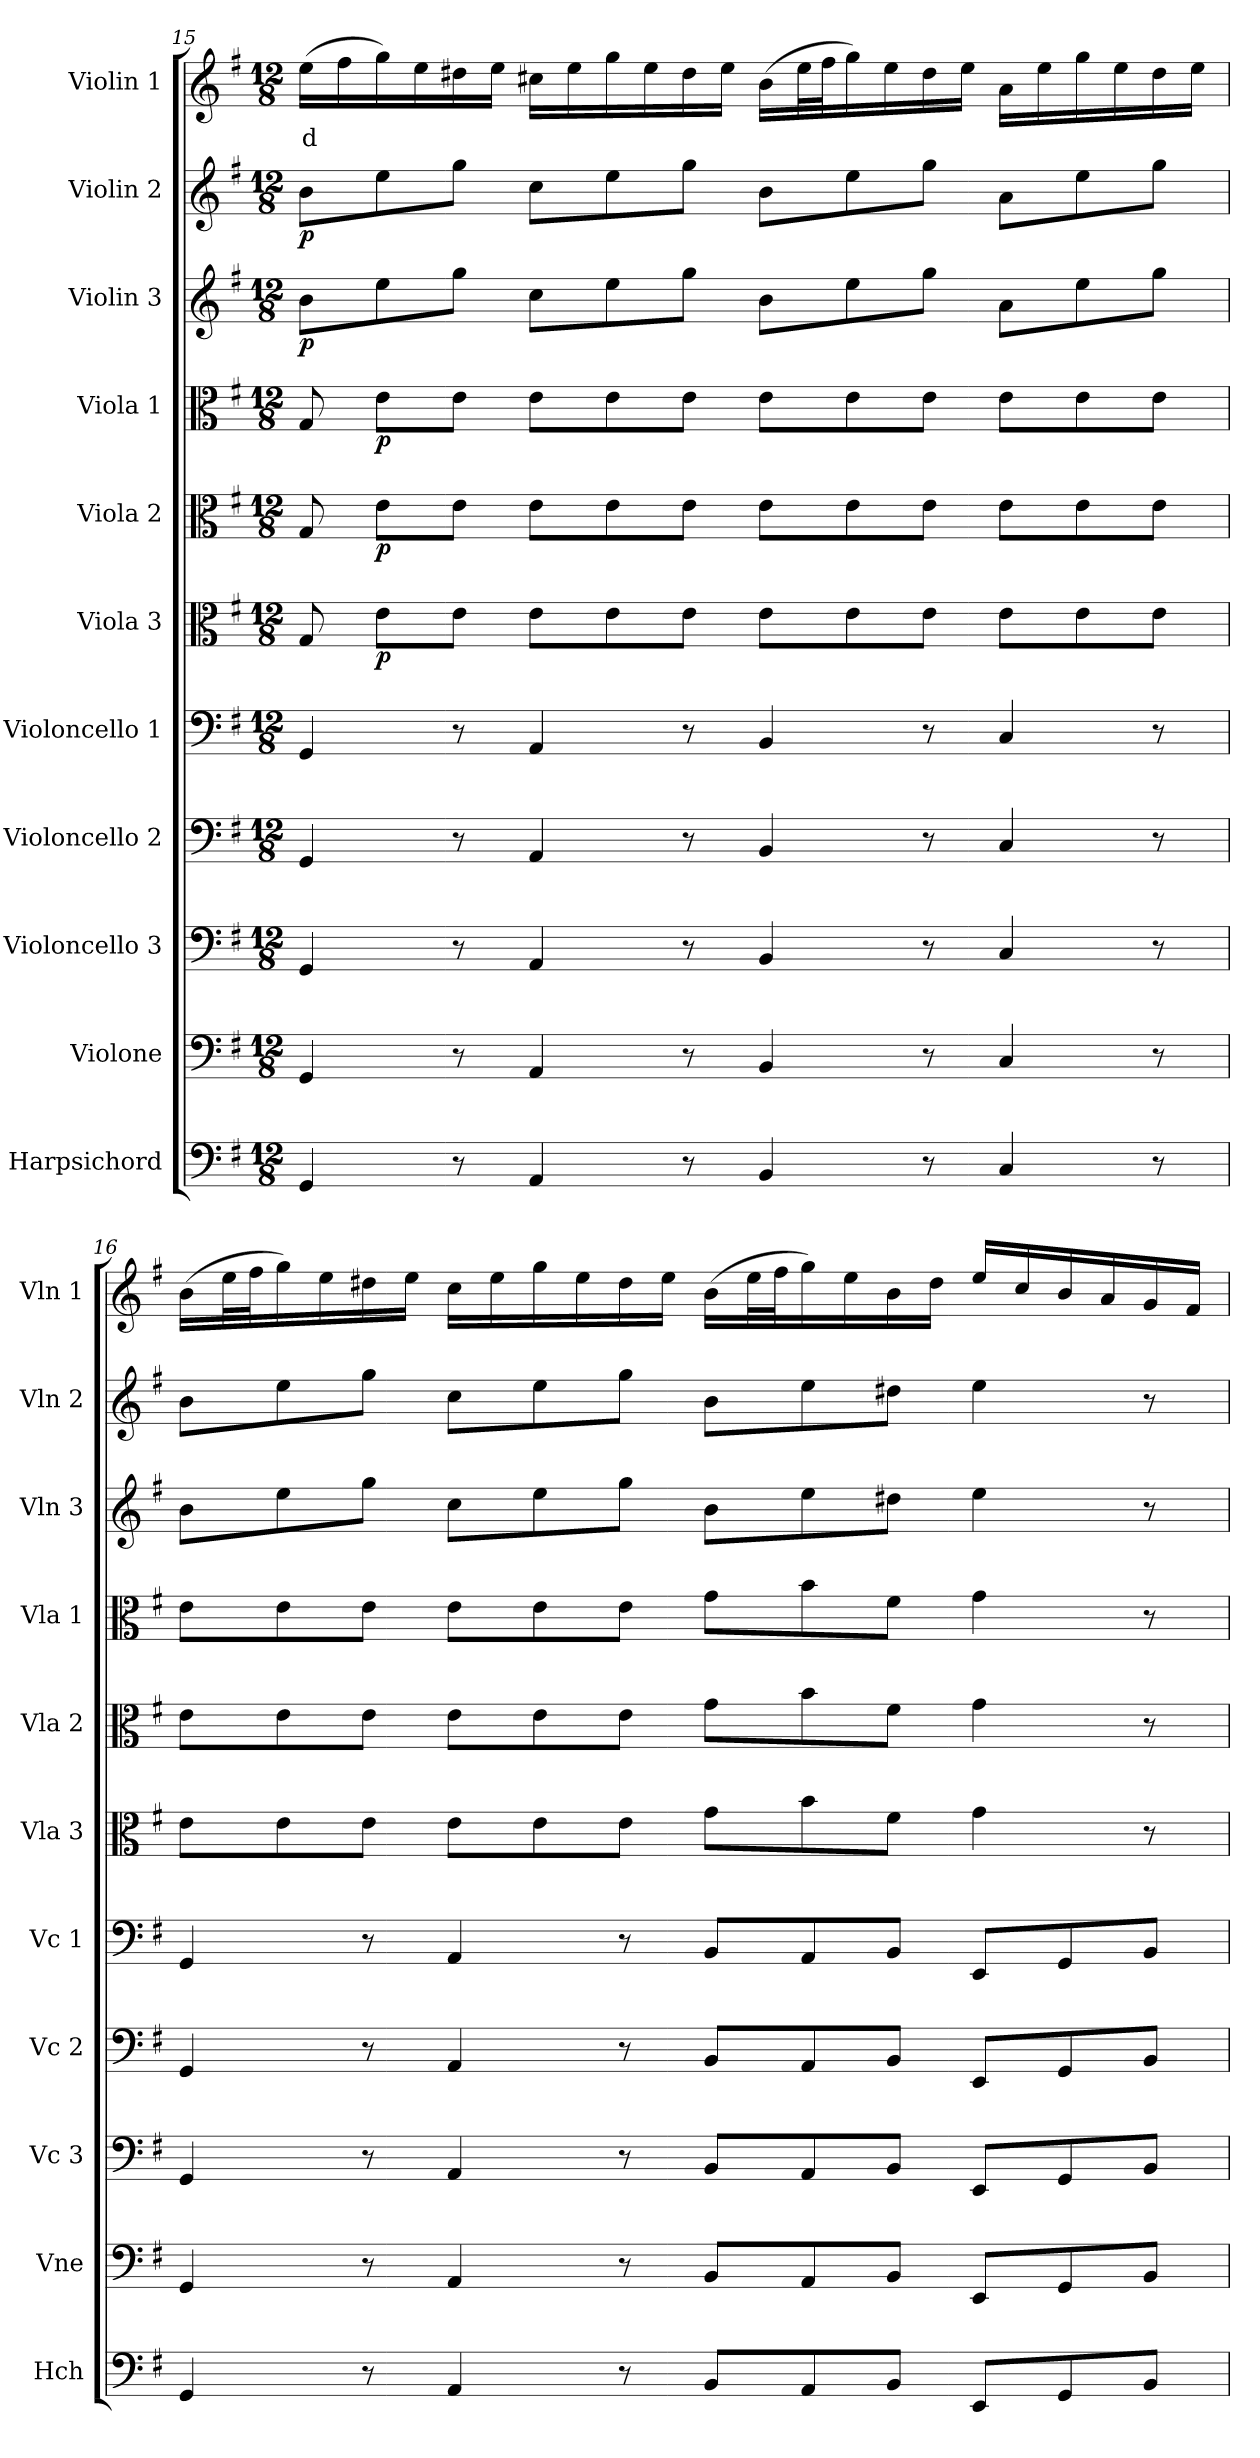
**kern	**kern	**kern	**kern	**kern	**kern	**dynam	**kern	**dynam	**kern	**dynam	**kern	**dynam	**kern	**dynam	**kern	**text
*part11	*part10	*part9	*part8	*part7	*part6	*part6	*part5	*part5	*part4	*part4	*part3	*part3	*part2	*part2	*part1	*part1
*staff11	*staff10	*staff9	*staff8	*staff7	*staff6	*staff6	*staff5	*staff5	*staff4	*staff4	*staff3	*staff3	*staff2	*staff2	*staff1	*staff1
*I"Harpsichord	*I"Violone	*I"Violoncello 3	*I"Violoncello 2	*I"Violoncello 1	*I"Viola 3	*	*I"Viola 2	*	*I"Viola 1	*	*I"Violin 3	*	*I"Violin 2	*	*I"Violin 1	*
*I'Hch	*I'Vne	*I'Vc 3	*I'Vc 2	*I'Vc 1	*I'Vla 3	*	*I'Vla 2	*	*I'Vla 1	*	*I'Vln 3	*	*I'Vln 2	*	*I'Vln 1	*
!!LO:PB:g=z
*clefF4	*clefF4	*clefF4	*clefF4	*clefF4	*clefC3	*	*clefC3	*	*clefC3	*	*clefG2	*	*clefG2	*	*clefG2	*
*	*ITrd7c12	*	*	*	*	*	*	*	*	*	*	*	*	*	*	*
*k[f#]	*k[f#]	*k[f#]	*k[f#]	*k[f#]	*k[f#]	*	*k[f#]	*	*k[f#]	*	*k[f#]	*	*k[f#]	*	*k[f#]	*
*M12/8	*M12/8	*M12/8	*M12/8	*M12/8	*M12/8	*	*M12/8	*	*M12/8	*	*M12/8	*	*M12/8	*	*M12/8	*
=15	=15	=15	=15	=15	=15	=15	=15	=15	=15	=15	=15	=15	=15	=15	=15	=15
!	!	!	!	!	!	!	!	!	!	!	!	!LO:DY:b	!	!LO:DY:b	!	!LO:LY:b:color=#FF0000
4GG/	4GGG/	4GG/	4GG/	4GG/	8G/	.	8G/	.	8G/	.	8b\L	p	8b\L	p	(16ee\LL	d
.	.	.	.	.	.	.	.	.	.	.	.	.	.	.	16ff#\	.
!	!	!	!	!	!	!LO:DY:b	!	!LO:DY:b	!	!LO:DY:b	!	!	!	!	!	!
.	.	.	.	.	8e\L	p	8e\L	p	8e\L	p	8ee\	.	8ee\	.	16gg\)	.
.	.	.	.	.	.	.	.	.	.	.	.	.	.	.	16ee\	.
8r	8r	8r	8r	8r	8e\J	.	8e\J	.	8e\J	.	8gg\J	.	8gg\J	.	16dd#X\	.
.	.	.	.	.	.	.	.	.	.	.	.	.	.	.	16ee\JJ	.
4AA/	4AAA/	4AA/	4AA/	4AA/	8e\L	.	8e\L	.	8e\L	.	8cc\L	.	8cc\L	.	16cc#X\LL	.
.	.	.	.	.	.	.	.	.	.	.	.	.	.	.	16ee\	.
.	.	.	.	.	8e\	.	8e\	.	8e\	.	8ee\	.	8ee\	.	16gg\	.
.	.	.	.	.	.	.	.	.	.	.	.	.	.	.	16ee\	.
8r	8r	8r	8r	8r	8e\J	.	8e\J	.	8e\J	.	8gg\J	.	8gg\J	.	16dd#\	.
.	.	.	.	.	.	.	.	.	.	.	.	.	.	.	16ee\JJ	.
4BB/	4BBB/	4BB/	4BB/	4BB/	8e\L	.	8e\L	.	8e\L	.	8b\L	.	8b\L	.	(16b\LL	.
.	.	.	.	.	.	.	.	.	.	.	.	.	.	.	32ee\L	.
.	.	.	.	.	.	.	.	.	.	.	.	.	.	.	32ff#\J	.
.	.	.	.	.	8e\	.	8e\	.	8e\	.	8ee\	.	8ee\	.	16gg\)	.
.	.	.	.	.	.	.	.	.	.	.	.	.	.	.	16ee\	.
8r	8r	8r	8r	8r	8e\J	.	8e\J	.	8e\J	.	8gg\J	.	8gg\J	.	16dd#\	.
.	.	.	.	.	.	.	.	.	.	.	.	.	.	.	16ee\JJ	.
4C/	4CC/	4C/	4C/	4C/	8e\L	.	8e\L	.	8e\L	.	8a\L	.	8a\L	.	16a\LL	.
.	.	.	.	.	.	.	.	.	.	.	.	.	.	.	16ee\	.
.	.	.	.	.	8e\	.	8e\	.	8e\	.	8ee\	.	8ee\	.	16gg\	.
.	.	.	.	.	.	.	.	.	.	.	.	.	.	.	16ee\	.
8r	8r	8r	8r	8r	8e\J	.	8e\J	.	8e\J	.	8gg\J	.	8gg\J	.	16dd#\	.
.	.	.	.	.	.	.	.	.	.	.	.	.	.	.	16ee\JJ	.
=16	=16	=16	=16	=16	=16	=16	=16	=16	=16	=16	=16	=16	=16	=16	=16	=16
4GG/	4GGG/	4GG/	4GG/	4GG/	8e\L	.	8e\L	.	8e\L	.	8b\L	.	8b\L	.	(16b\LL	.
.	.	.	.	.	.	.	.	.	.	.	.	.	.	.	32ee\L	.
.	.	.	.	.	.	.	.	.	.	.	.	.	.	.	32ff#\J	.
.	.	.	.	.	8e\	.	8e\	.	8e\	.	8ee\	.	8ee\	.	16gg\)	.
.	.	.	.	.	.	.	.	.	.	.	.	.	.	.	16ee\	.
8r	8r	8r	8r	8r	8e\J	.	8e\J	.	8e\J	.	8gg\J	.	8gg\J	.	16dd#X\	.
.	.	.	.	.	.	.	.	.	.	.	.	.	.	.	16ee\JJ	.
4AA/	4AAA/	4AA/	4AA/	4AA/	8e\L	.	8e\L	.	8e\L	.	8cc\L	.	8cc\L	.	16cc\LL	.
.	.	.	.	.	.	.	.	.	.	.	.	.	.	.	16ee\	.
.	.	.	.	.	8e\	.	8e\	.	8e\	.	8ee\	.	8ee\	.	16gg\	.
.	.	.	.	.	.	.	.	.	.	.	.	.	.	.	16ee\	.
8r	8r	8r	8r	8r	8e\J	.	8e\J	.	8e\J	.	8gg\J	.	8gg\J	.	16dd#\	.
.	.	.	.	.	.	.	.	.	.	.	.	.	.	.	16ee\JJ	.
8BB/L	8BBB/L	8BB/L	8BB/L	8BB/L	8g\L	.	8g\L	.	8g\L	.	8b\L	.	8b\L	.	(16b\LL	.
.	.	.	.	.	.	.	.	.	.	.	.	.	.	.	32ee\L	.
.	.	.	.	.	.	.	.	.	.	.	.	.	.	.	32ff#\J	.
8AA/	8AAA/	8AA/	8AA/	8AA/	8b\	.	8b\	.	8b\	.	8ee\	.	8ee\	.	16gg\)	.
.	.	.	.	.	.	.	.	.	.	.	.	.	.	.	16ee\	.
8BB/J	8BBB/J	8BB/J	8BB/J	8BB/J	8f#\J	.	8f#\J	.	8f#\J	.	8dd#X\J	.	8dd#X\J	.	16b\	.
.	.	.	.	.	.	.	.	.	.	.	.	.	.	.	16dd#\JJ	.
8EE/L	8EEE/L	8EE/L	8EE/L	8EE/L	4g\	.	4g\	.	4g\	.	4ee\	.	4ee\	.	16ee/LL	.
.	.	.	.	.	.	.	.	.	.	.	.	.	.	.	16cc/	.
8GG/	8GGG/	8GG/	8GG/	8GG/	.	.	.	.	.	.	.	.	.	.	16b/	.
.	.	.	.	.	.	.	.	.	.	.	.	.	.	.	16a/	.
8BB/J	8BBB/J	8BB/J	8BB/J	8BB/J	8r	.	8r	.	8r	.	8r	.	8r	.	16g/	.
.	.	.	.	.	.	.	.	.	.	.	.	.	.	.	16f#/JJ	.
=	=	=	=	=	=	=	=	=	=	=	=	=	=	=	=	=
*-	*-	*-	*-	*-	*-	*-	*-	*-	*-	*-	*-	*-	*-	*-	*-	*-
